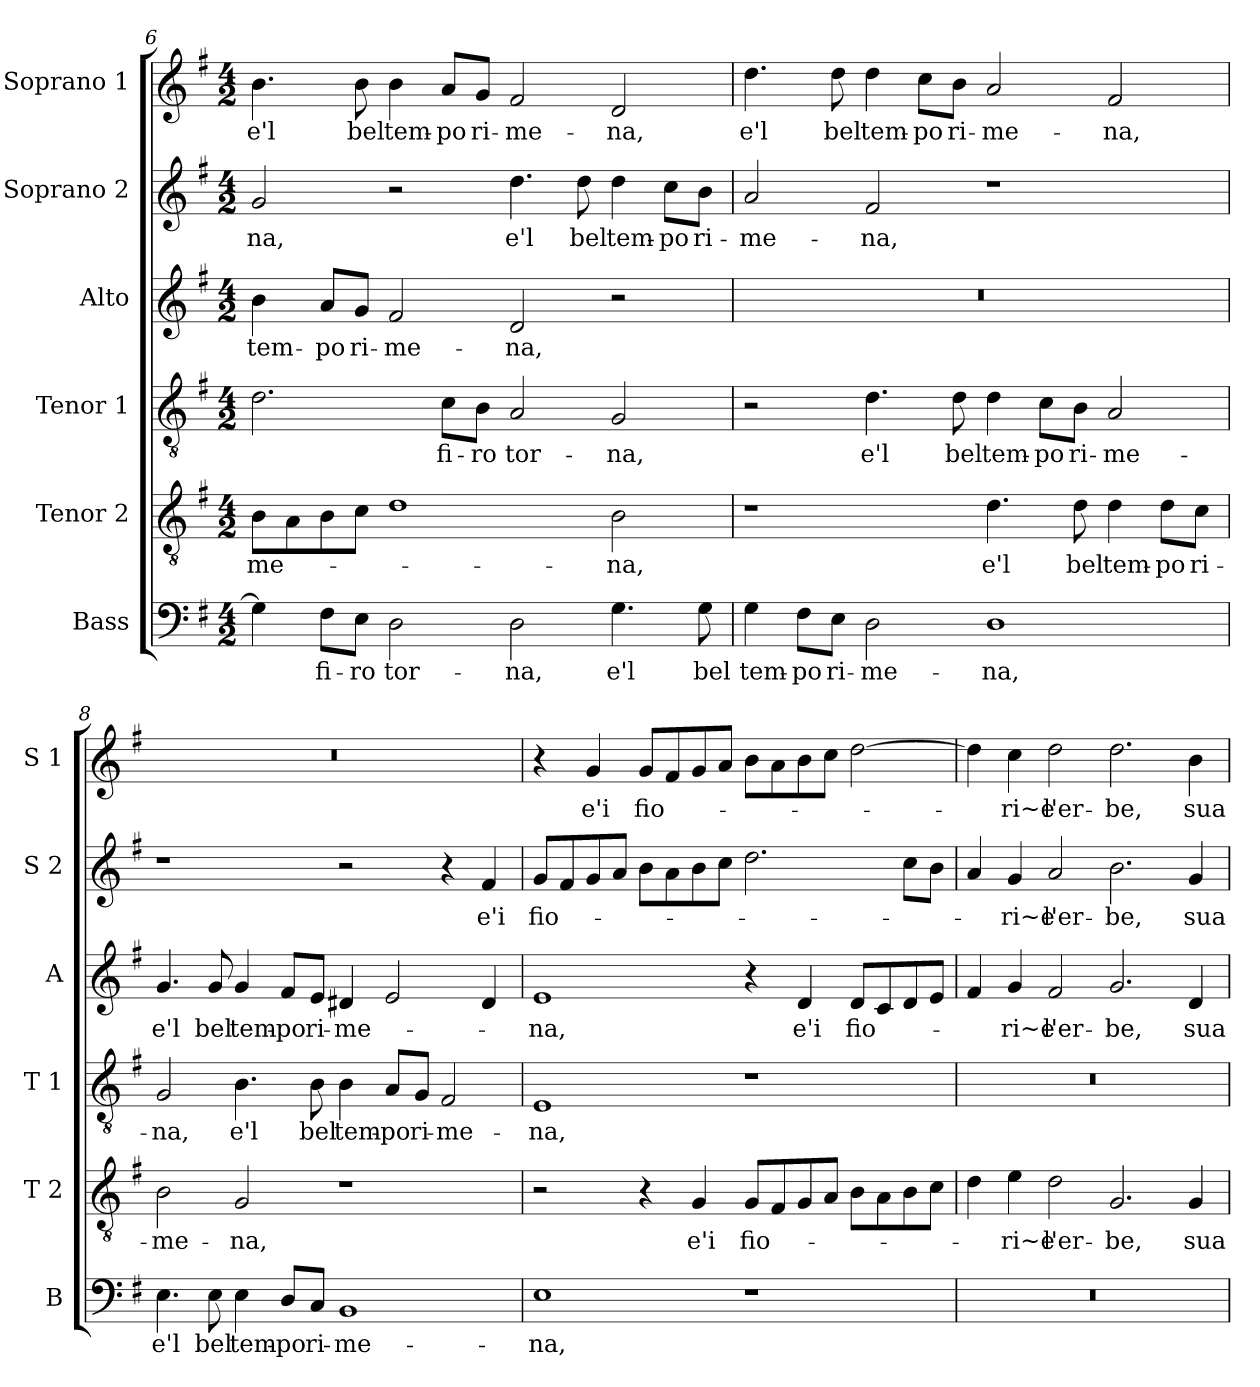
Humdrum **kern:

**kern	**text	**kern	**text	**kern	**text	**kern	**text	**kern	**text	**kern	**text
*part6	*part6	*part5	*part5	*part4	*part4	*part3	*part3	*part2	*part2	*part1	*part1
*staff6	*staff6	*staff5	*staff5	*staff4	*staff4	*staff3	*staff3	*staff2	*staff2	*staff1	*staff1
*I"Bass	*	*I"Tenor 2	*	*I"Tenor 1	*	*I"Alto	*	*I"Soprano 2	*	*I"Soprano 1	*
*I'B	*	*I'T 2	*	*I'T 1	*	*I'A	*	*I'S 2	*	*I'S 1	*
*clefF4	*	*clefGv2	*	*clefGv2	*	*clefG2	*	*clefG2	*	*clefG2	*
*k[f#]	*	*k[f#]	*	*k[f#]	*	*k[f#]	*	*k[f#]	*	*k[f#]	*
*G:	*	*G:	*	*G:	*	*G:	*	*G:	*	*G:	*
*M4/2	*	*M4/2	*	*M4/2	*	*M4/2	*	*M4/2	*	*M4/2	*
=6	=6	=6	=6	=6	=6	=6	=6	=6	=6	=6	=6
!	!	!	!LO:LY:b	!	!	!	!LO:LY:b	!	!LO:LY:b	!	!LO:LY:b
4G\]	.	8B\L	-me-	2.d\	.	4b\	tem-	2g/	-na,	4.b\	e'l
.	.	8A\	.	.	.	.	.	.	.	.	.
!	!LO:LY:b	!	!	!	!	!	!LO:LY:b	!	!	!	!
8F#\L	-fi-	8B\	.	.	.	8a/L	-po	.	.	.	.
!	!LO:LY:b	!	!	!	!	!	!LO:LY:b	!	!	!	!LO:LY:b
8E\J	-ro	8c\J	.	.	.	8g/J	ri-	.	.	8b\	bel
!	!LO:LY:b	!	!	!	!	!	!LO:LY:b	!	!	!	!LO:LY:b
2D\	tor-	1d	.	.	.	2f#/	-me-	2r	.	4b\	tem-
!	!	!	!	!	!LO:LY:b	!	!	!	!	!	!LO:LY:b
.	.	.	.	8c\L	-fi-	.	.	.	.	8a/L	-po
!	!	!	!	!	!LO:LY:b	!	!	!	!	!	!LO:LY:b
.	.	.	.	8B\J	-ro	.	.	.	.	8g/J	ri-
!	!LO:LY:b	!	!	!	!LO:LY:b	!	!LO:LY:b	!	!LO:LY:b	!	!LO:LY:b
2D\	-na,	.	.	2A/	tor-	2d/	-na,	4.dd\	e'l	2f#/	-me-
!	!	!	!	!	!	!	!	!	!LO:LY:b	!	!
.	.	.	.	.	.	.	.	8dd\	bel	.	.
!	!LO:LY:b	!	!LO:LY:b	!	!LO:LY:b	!	!	!	!LO:LY:b	!	!LO:LY:b
4.G\	e'l	2B\	-na,	2G/	-na,	2r	.	4dd\	tem-	2d/	-na,
!	!	!	!	!	!	!	!	!	!LO:LY:b	!	!
.	.	.	.	.	.	.	.	8cc\L	-po	.	.
!	!LO:LY:b	!	!	!	!	!	!	!	!LO:LY:b	!	!
8G\	bel	.	.	.	.	.	.	8b\J	ri-	.	.
!!LO:LB:g=z
=7	=7	=7	=7	=7	=7	=7	=7	=7	=7	=7	=7
!	!LO:LY:b	!	!	!	!	!	!	!	!LO:LY:b	!	!LO:LY:b
4G\	tem-	1r	.	2r	.	0r	.	2a/	-me-	4.dd\	e'l
!	!LO:LY:b	!	!	!	!	!	!	!	!	!	!
8F#\L	-po	.	.	.	.	.	.	.	.	.	.
!	!LO:LY:b	!	!	!	!	!	!	!	!	!	!LO:LY:b
8E\J	ri-	.	.	.	.	.	.	.	.	8dd\	bel
!	!LO:LY:b	!	!	!	!LO:LY:b	!	!	!	!LO:LY:b	!	!LO:LY:b
2D\	-me-	.	.	4.d\	e'l	.	.	2f#/	-na,	4dd\	tem-
!	!	!	!	!	!	!	!	!	!	!	!LO:LY:b
.	.	.	.	.	.	.	.	.	.	8cc\L	-po
!	!	!	!	!	!LO:LY:b	!	!	!	!	!	!LO:LY:b
.	.	.	.	8d\	bel	.	.	.	.	8b\J	ri-
!	!LO:LY:b	!	!LO:LY:b	!	!LO:LY:b	!	!	!	!	!	!LO:LY:b
1D	-na,	4.d\	e'l	4d\	tem-	.	.	1r	.	2a/	-me-
!	!	!	!	!	!LO:LY:b	!	!	!	!	!	!
.	.	.	.	8c\L	-po	.	.	.	.	.	.
!	!	!	!LO:LY:b	!	!LO:LY:b	!	!	!	!	!	!
.	.	8d\	bel	8B\J	ri-	.	.	.	.	.	.
!	!	!	!LO:LY:b	!	!LO:LY:b	!	!	!	!	!	!LO:LY:b
.	.	4d\	tem-	2A/	-me-	.	.	.	.	2f#/	-na,
!	!	!	!LO:LY:b	!	!	!	!	!	!	!	!
.	.	8d\L	-po	.	.	.	.	.	.	.	.
!	!	!	!LO:LY:b	!	!	!	!	!	!	!	!
.	.	8c\J	ri-	.	.	.	.	.	.	.	.
=8	=8	=8	=8	=8	=8	=8	=8	=8	=8	=8	=8
!	!LO:LY:b	!	!LO:LY:b	!	!LO:LY:b	!	!LO:LY:b	!	!	!	!
4.E\	e'l	2B\	-me-	2G/	-na,	4.g/	e'l	1r	.	0r	.
!	!LO:LY:b	!	!	!	!	!	!LO:LY:b	!	!	!	!
8E\	bel	.	.	.	.	8g/	bel	.	.	.	.
!	!LO:LY:b	!	!LO:LY:b	!	!LO:LY:b	!	!LO:LY:b	!	!	!	!
4E\	tem-	2G/	-na,	4.B\	e'l	4g/	tem-	.	.	.	.
!	!LO:LY:b	!	!	!	!	!	!LO:LY:b	!	!	!	!
8D/L	-po	.	.	.	.	8f#/L	-po	.	.	.	.
!	!LO:LY:b	!	!	!	!LO:LY:b	!	!LO:LY:b	!	!	!	!
8C/J	ri-	.	.	8B\	bel	8e/J	ri-	.	.	.	.
!	!LO:LY:b	!	!	!	!LO:LY:b	!	!LO:LY:b	!	!	!	!
1BB	-me-	1r	.	4B\	tem-	4d#X/	-me-	2r	.	.	.
!	!	!	!	!	!LO:LY:b	!	!	!	!	!	!
.	.	.	.	8A/L	-po	2e/	.	.	.	.	.
!	!	!	!	!	!LO:LY:b	!	!	!	!	!	!
.	.	.	.	8G/J	ri-	.	.	.	.	.	.
!	!	!	!	!	!LO:LY:b	!	!	!	!	!	!
.	.	.	.	2F#/	-me-	.	.	4r	.	.	.
!	!	!	!	!	!	!	!	!	!LO:LY:b	!	!
.	.	.	.	.	.	4d#/	.	4f#/	e'i	.	.
!!LO:PB:g=z
=9	=9	=9	=9	=9	=9	=9	=9	=9	=9	=9	=9
!	!LO:LY:b	!	!	!	!LO:LY:b	!	!LO:LY:b	!	!LO:LY:b	!	!
1E	-na,	2r	.	1E	-na,	1e	-na,	8g/L	fio-	4r	.
.	.	.	.	.	.	.	.	8f#/	.	.	.
!	!	!	!	!	!	!	!	!	!	!	!LO:LY:b
.	.	.	.	.	.	.	.	8g/	.	4g/	e'i
.	.	.	.	.	.	.	.	8a/J	.	.	.
!	!	!	!	!	!	!	!	!	!	!	!LO:LY:b
.	.	4r	.	.	.	.	.	8b\L	.	8g/L	fio-
.	.	.	.	.	.	.	.	8a\	.	8f#/	.
!	!	!	!LO:LY:b	!	!	!	!	!	!	!	!
.	.	4G/	e'i	.	.	.	.	8b\	.	8g/	.
.	.	.	.	.	.	.	.	8cc\J	.	8a/J	.
!	!	!	!LO:LY:b	!	!	!	!	!	!	!	!
1r	.	8G/L	fio-	1r	.	4r	.	2.dd\	.	8b\L	.
.	.	8F#/	.	.	.	.	.	.	.	8a\	.
!	!	!	!	!	!	!	!LO:LY:b	!	!	!	!
.	.	8G/	.	.	.	4d/	e'i	.	.	8b\	.
.	.	8A/J	.	.	.	.	.	.	.	8cc\J	.
!	!	!	!	!	!	!	!LO:LY:b	!	!	!	!
.	.	8B\L	.	.	.	8d/L	fio-	.	.	[2dd\	.
.	.	8A\	.	.	.	8c/	.	.	.	.	.
.	.	8B\	.	.	.	8d/	.	8cc\L	.	.	.
.	.	8c\J	.	.	.	8e/J	.	8b\J	.	.	.
=10	=10	=10	=10	=10	=10	=10	=10	=10	=10	=10	=10
0r	.	4d\	.	0r	.	4f#/	.	4a/	.	4dd\]	.
!	!	!	!LO:LY:b	!	!	!	!LO:LY:b	!	!LO:LY:b	!	!LO:LY:b
.	.	4e\	-ri~e	.	.	4g/	-ri~e	4g/	-ri~e	4cc\	-ri~e
!	!	!	!LO:LY:b	!	!	!	!LO:LY:b	!	!LO:LY:b	!	!LO:LY:b
.	.	2d\	l'er-	.	.	2f#/	l'er-	2a/	l'er-	2dd\	l'er-
!	!	!	!LO:LY:b	!	!	!	!LO:LY:b	!	!LO:LY:b	!	!LO:LY:b
.	.	2.G/	-be,	.	.	2.g/	-be,	2.b\	-be,	2.dd\	-be,
!	!	!	!LO:LY:b	!	!	!	!LO:LY:b	!	!LO:LY:b	!	!LO:LY:b
.	.	4G/	sua	.	.	4d/	sua	4g/	sua	4b\	sua
=	=	=	=	=	=	=	=	=	=	=	=
*-	*-	*-	*-	*-	*-	*-	*-	*-	*-	*-	*-
